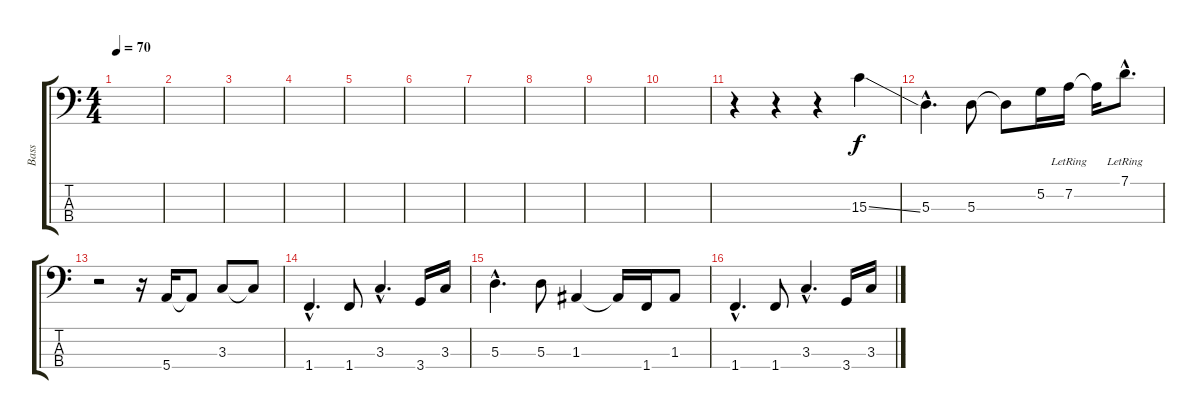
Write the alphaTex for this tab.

\track ("Bass" "Bass") {instrument electricbassfinger}
\staff {score tabs}
\tuning (G2 D2 A1 E1) {hide}
\ts (4 4)
\tempo 70
\clef f4
\ks c
|
|
|
|
|
|
|
|
|
|
r.4 r.4 r.4 15.3{ss}.4 |
5.3{hac}.4{d} 5.3.8 5.3{t}.8 5.2.16 7.2{lr}.16 7.2{t}.16 7.1{hac lr}.8{d} |
r.2 r.16 5.4.16 5.4{t}.8 3.3.8 3.3{t}.8 |
1.4{hac}.4{d} 1.4.8 3.3{hac}.4{d} 3.4.16 3.3.16 |
5.3{hac}.4{d} 5.3.8 1.3.4 1.3{t}.16 1.4.16 1.3.8 |
1.4{hac}.4{d} 1.4.8 3.3{hac}.4{d} 3.4.16 3.3.16
